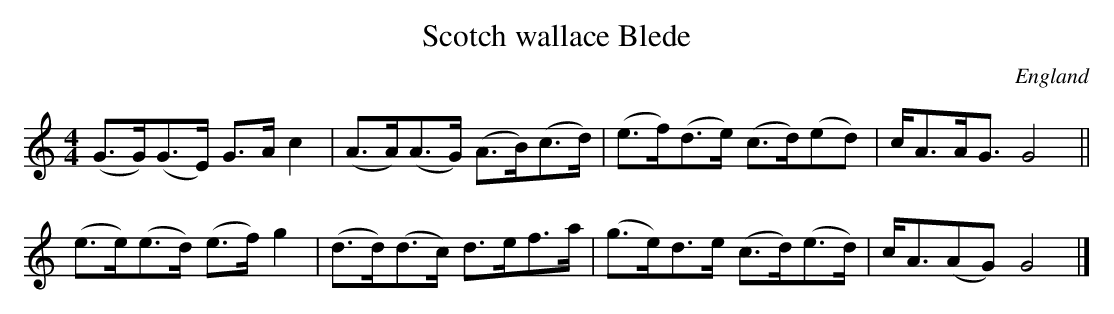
X:1
T:Scotch wallace Blede
L:1/8
M:4/4
O:England
K:C
(G>G)(G>E) G>Ac2 | (A>A)(A>G) (A>B)(c>d) | (e>f)(d>e) (c>d)(ed) | c<AA<G G4 ||
(e>e)(e>d) (e>f)g2 | (d>d)(d>c) d>ef>a | (g>e)d>e (c>d)(e>d) | c<A(AG) G4 |]
